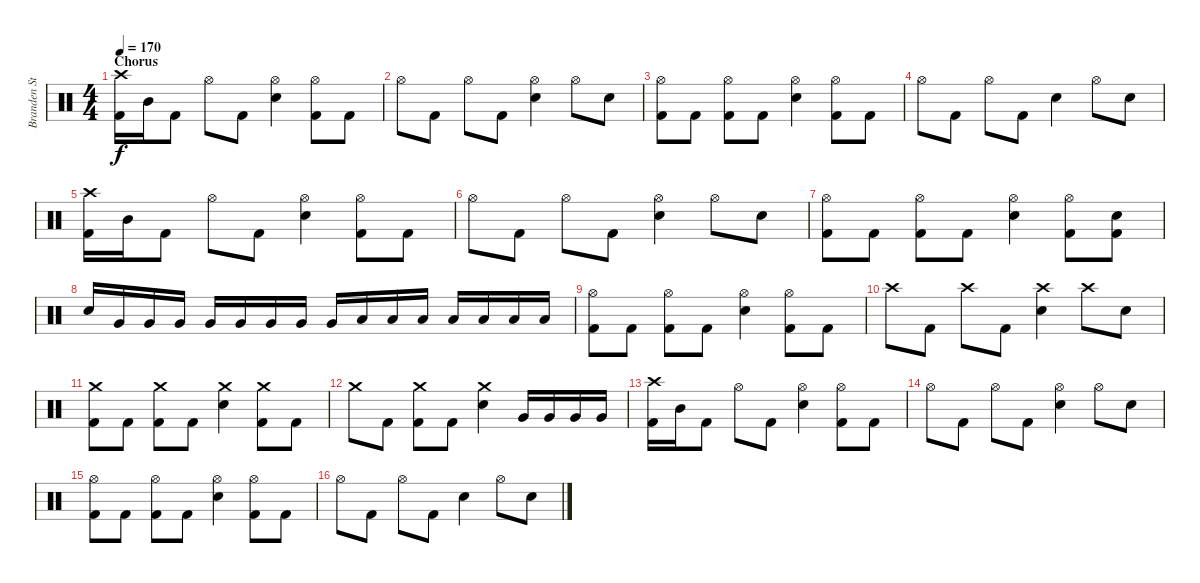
\track ("Branden Steineckert" "Branden St") {instrument percussion}
\staff {score}
\articulation defaults
\ts (4 4)
\section ("" "Chorus")
\tempo 170
\clef neutral
\ks c
("Crash high (hit)" "Kick (hit) 2").16{dy f} "Mid Tom (hit)".16 "Kick (hit) 2".8 "Hi-Hat (open)".8 "Kick (hit) 2".8 ("Hi-Hat (open)" "Electric Snare (hit)").4 ("Hi-Hat (open)" "Kick (hit) 2").8 "Kick (hit) 2".8 |
"Hi-Hat (open)".8 "Kick (hit) 2".8 "Hi-Hat (open)".8 "Kick (hit) 2".8 ("Hi-Hat (open)" "Electric Snare (hit)").4 "Hi-Hat (open)".8 "Electric Snare (hit)".8 |
("Hi-Hat (open)" "Kick (hit) 2").8 "Kick (hit) 2".8 ("Hi-Hat (open)" "Kick (hit) 2").8 "Kick (hit) 2".8 ("Hi-Hat (open)" "Electric Snare (hit)").4 ("Hi-Hat (open)" "Kick (hit) 2").8 "Kick (hit) 2".8 |
"Hi-Hat (open)".8 "Kick (hit) 2".8 "Hi-Hat (open)".8 "Kick (hit) 2".8 "Electric Snare (hit)".4 "Hi-Hat (open)".8 "Electric Snare (hit)".8 |
("Crash high (hit)" "Kick (hit) 2").16 "Mid Tom (hit)".16 "Kick (hit) 2".8 "Hi-Hat (open)".8 "Kick (hit) 2".8 ("Hi-Hat (open)" "Electric Snare (hit)").4 ("Hi-Hat (open)" "Kick (hit) 2").8 "Kick (hit) 2".8 |
"Hi-Hat (open)".8 "Kick (hit) 2".8 "Hi-Hat (open)".8 "Kick (hit) 2".8 ("Hi-Hat (open)" "Electric Snare (hit)").4 "Hi-Hat (open)".8 "Electric Snare (hit)".8 |
("Hi-Hat (open)" "Kick (hit) 2").8 "Kick (hit) 2".8 ("Hi-Hat (open)" "Kick (hit) 2").8 "Kick (hit) 2".8 ("Hi-Hat (open)" "Electric Snare (hit)").4 ("Hi-Hat (open)" "Kick (hit) 2").8 ("Electric Snare (hit)" "Kick (hit) 2").8 |
"Electric Snare (hit)".16 "Very Low Tom (hit)".16 "Very Low Tom (hit)".16 "Very Low Tom (hit)".16 "Very Low Tom (hit)".16 "Very Low Tom (hit)".16 "Very Low Tom (hit)".16 "Very Low Tom (hit)".16 "Very Low Tom (hit)".16 "Low Floor Tom (hit)".16 "Low Floor Tom (hit)".16 "Low Floor Tom (hit)".16 "Low Floor Tom (hit)".16 "Low Floor Tom (hit)".16 "Low Floor Tom (hit)".16 "Low Floor Tom (hit)".16 |
("Hi-Hat (open)" "Kick (hit) 2").8 "Kick (hit) 2".8 ("Hi-Hat (open)" "Kick (hit) 2").8 "Kick (hit) 2".8 ("Hi-Hat (open)" "Electric Snare (hit)").4 ("Hi-Hat (open)" "Kick (hit) 2").8 "Kick (hit) 2".8 |
"Crash high (hit)".8 "Kick (hit) 2".8 "Crash high (hit)".8 "Kick (hit) 2".8 ("Crash high (hit)" "Electric Snare (hit)").4 "Crash high (hit)".8 "Electric Snare (hit)".8 |
("Crash medium (hit)" "Kick (hit) 2").8 "Kick (hit) 2".8 ("Crash medium (hit)" "Kick (hit) 2").8 "Kick (hit) 2".8 ("Crash medium (hit)" "Electric Snare (hit)").4 ("Crash medium (hit)" "Kick (hit) 2").8 "Kick (hit) 2".8 |
"Crash medium (hit)".8 "Kick (hit) 2".8 ("Crash medium (hit)" "Kick (hit) 2").8 "Kick (hit) 2".8 ("Crash medium (hit)" "Electric Snare (hit)").4 "Very Low Tom (hit)".16 "Very Low Tom (hit)".16 "Very Low Tom (hit)".16 "Very Low Tom (hit)".16 |
("Crash high (hit)" "Kick (hit) 2").16 "Mid Tom (hit)".16 "Kick (hit) 2".8 "Hi-Hat (open)".8 "Kick (hit) 2".8 ("Hi-Hat (open)" "Electric Snare (hit)").4 ("Hi-Hat (open)" "Kick (hit) 2").8 "Kick (hit) 2".8 |
"Hi-Hat (open)".8 "Kick (hit) 2".8 "Hi-Hat (open)".8 "Kick (hit) 2".8 ("Hi-Hat (open)" "Electric Snare (hit)").4 "Hi-Hat (open)".8 "Electric Snare (hit)".8 |
("Hi-Hat (open)" "Kick (hit) 2").8 "Kick (hit) 2".8 ("Hi-Hat (open)" "Kick (hit) 2").8 "Kick (hit) 2".8 ("Hi-Hat (open)" "Electric Snare (hit)").4 ("Hi-Hat (open)" "Kick (hit) 2").8 "Kick (hit) 2".8 |
"Hi-Hat (open)".8 "Kick (hit) 2".8 "Hi-Hat (open)".8 "Kick (hit) 2".8 "Electric Snare (hit)".4 "Hi-Hat (open)".8 "Electric Snare (hit)".8
